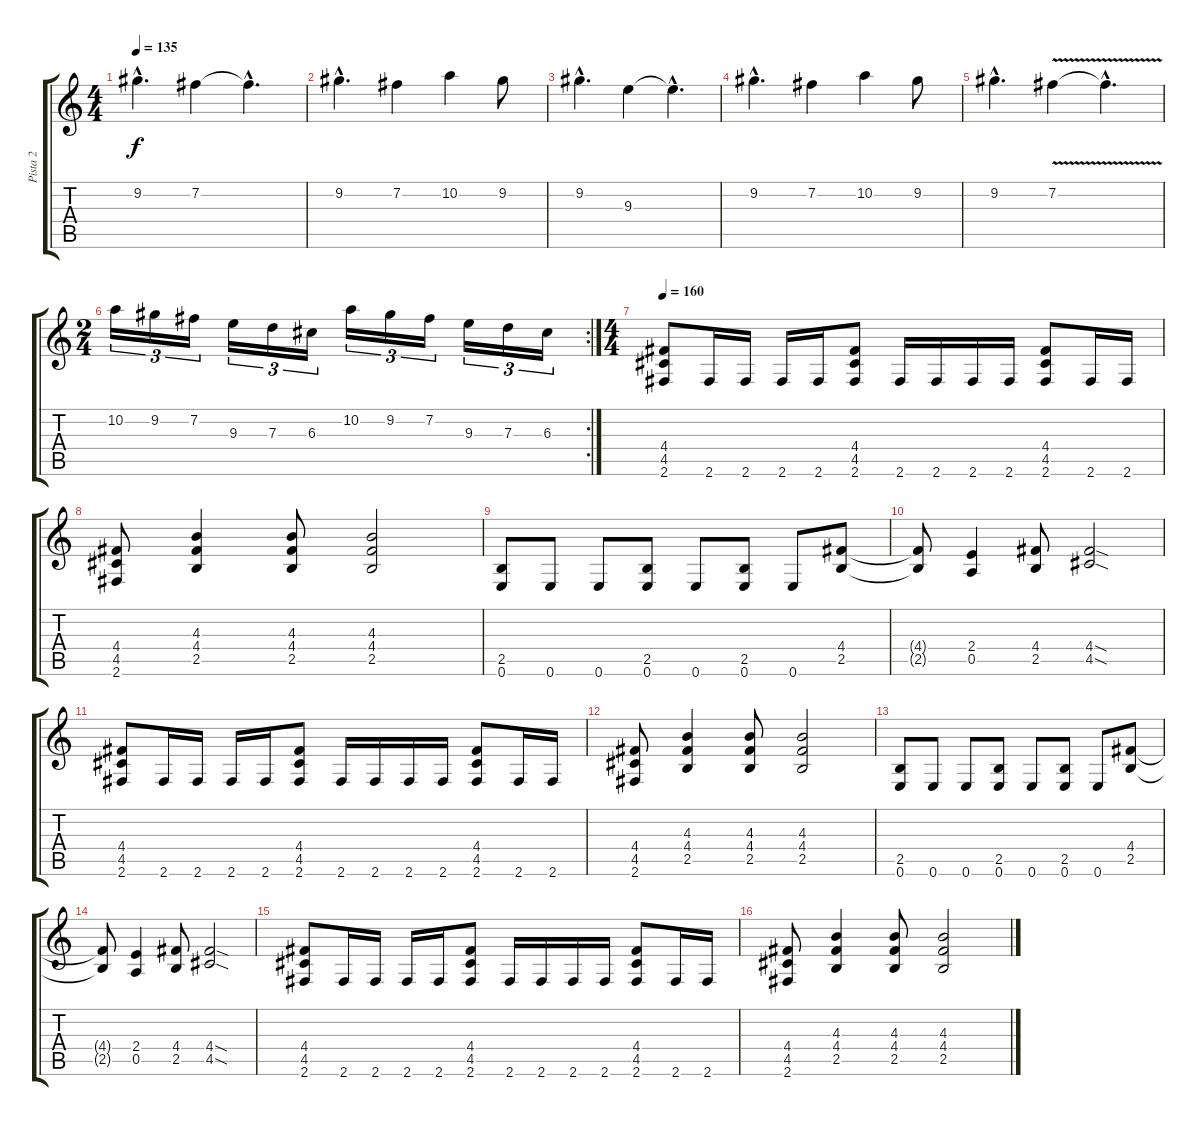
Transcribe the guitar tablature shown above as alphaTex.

\track ("Pista 2" "Pista 2") {instrument overdrivenguitar}
\staff {score tabs}
\tuning (E4 B3 G3 D3 A2 E2) {hide}
\ts (4 4)
\tempo 135
\clef g2
\ks c
9.2{hac}.4{d dy f} 7.2.4 7.2{hac t}.4{d} |
9.2{hac}.4{d} 7.2.4 10.2.4 9.2.8 |
9.2{hac}.4{d} 9.3.4 9.3{hac t}.4{d} |
9.2{hac}.4{d} 7.2.4 10.2.4 9.2.8 |
9.2{hac}.4{d} 7.2{v}.4 7.2{hac t}.4{d} |
\rc 2
\ts (2 4)
10.2.16{tu (3 2)} 9.2.16{tu (3 2)} 7.2.16{tu (3 2)} 9.3.16{tu (3 2)} 7.3.16{tu (3 2)} 6.3.16{tu (3 2)} 10.2.16{tu (3 2)} 9.2.16{tu (3 2)} 7.2.16{tu (3 2)} 9.3.16{tu (3 2)} 7.3.16{tu (3 2)} 6.3.16{tu (3 2)} |
\ts (4 4)
\tempo 160
(4.4 4.5 2.6).8 2.6.16 2.6.16 2.6.16 2.6.16 (4.4 4.5 2.6).8 2.6.16 2.6.16 2.6.16 2.6.16 (4.4 4.5 2.6).8 2.6.16 2.6.16 |
(4.4 4.5 2.6).8 (4.3 4.4 2.5).4 (4.3 4.4 2.5).8 (4.3 4.4 2.5).2 |
(2.5 0.6).8 0.6.8 0.6.8 (2.5 0.6).8 0.6.8 (2.5 0.6).8 0.6.8 (4.4 2.5).8 |
(4.4{t} 2.5{t}).8 (2.4 0.5).4 (4.4 2.5).8 (4.4{sod} 4.5{sod}).2 |
(4.4 4.5 2.6).8 2.6.16 2.6.16 2.6.16 2.6.16 (4.4 4.5 2.6).8 2.6.16 2.6.16 2.6.16 2.6.16 (4.4 4.5 2.6).8 2.6.16 2.6.16 |
(4.4 4.5 2.6).8 (4.3 4.4 2.5).4 (4.3 4.4 2.5).8 (4.3 4.4 2.5).2 |
(2.5 0.6).8 0.6.8 0.6.8 (2.5 0.6).8 0.6.8 (2.5 0.6).8 0.6.8 (4.4 2.5).8 |
(4.4{t} 2.5{t}).8 (2.4 0.5).4 (4.4 2.5).8 (4.4{sod} 4.5{sod}).2 |
(4.4 4.5 2.6).8 2.6.16 2.6.16 2.6.16 2.6.16 (4.4 4.5 2.6).8 2.6.16 2.6.16 2.6.16 2.6.16 (4.4 4.5 2.6).8 2.6.16 2.6.16 |
(4.4 4.5 2.6).8 (4.3 4.4 2.5).4 (4.3 4.4 2.5).8 (4.3 4.4 2.5).2
